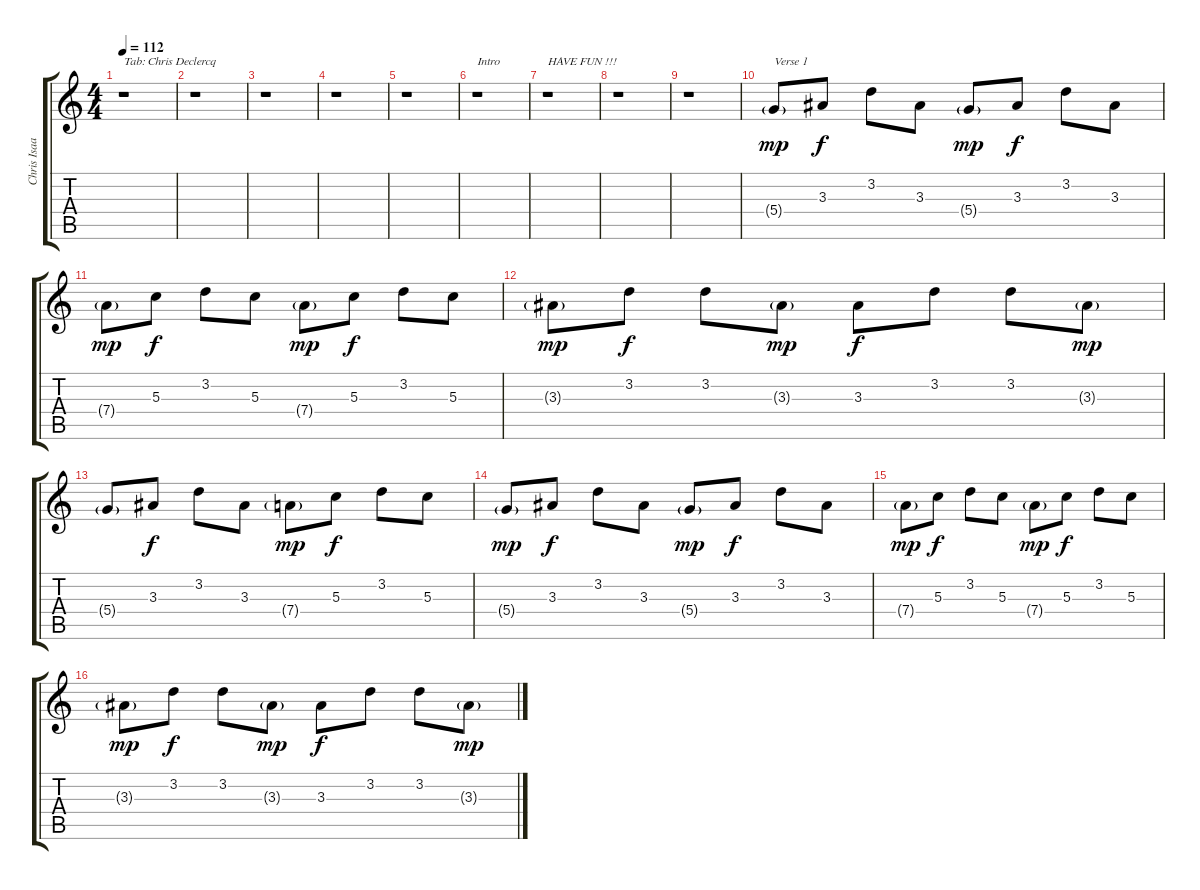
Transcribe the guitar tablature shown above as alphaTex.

\track ("Chris Isaak ( clean 3 )" "Chris Isaa") {instrument electricguitarjazz}
\staff {score tabs}
\tuning (E4 B3 G3 D3 A2 E2) {hide}
\ts (4 4)
\tempo 112
\clef g2
\ks c
r.1{txt "Tab: Chris Declercq" dy mp instrument electricguitarjazz} |
r.1 |
r.1 |
r.1 |
r.1 |
r.1{txt "Intro"} |
r.1{txt "HAVE FUN !!!"} |
r.1 |
r.1 |
5.4{g}.8{txt "Verse 1"} 3.3.8{dy f} 3.2.8 3.3.8 5.4{g}.8{dy mp} 3.3.8{dy f} 3.2.8 3.3.8 |
7.4{g}.8{dy mp} 5.3.8{dy f} 3.2.8 5.3.8 7.4{g}.8{dy mp} 5.3.8{dy f} 3.2.8 5.3.8 |
3.3{g}.8{dy mp} 3.2.8{dy f} 3.2.8 3.3{g}.8{dy mp} 3.3.8{dy f} 3.2.8 3.2.8 3.3{g}.8{dy mp} |
5.4{g}.8 3.3.8{dy f} 3.2.8 3.3.8 7.4{g}.8{dy mp} 5.3.8{dy f} 3.2.8 5.3.8 |
5.4{g}.8{dy mp} 3.3.8{dy f} 3.2.8 3.3.8 5.4{g}.8{dy mp} 3.3.8{dy f} 3.2.8 3.3.8 |
7.4{g}.8{dy mp} 5.3.8{dy f} 3.2.8 5.3.8 7.4{g}.8{dy mp} 5.3.8{dy f} 3.2.8 5.3.8 |
3.3{g}.8{dy mp} 3.2.8{dy f} 3.2.8 3.3{g}.8{dy mp} 3.3.8{dy f} 3.2.8 3.2.8 3.3{g}.8{dy mp}
